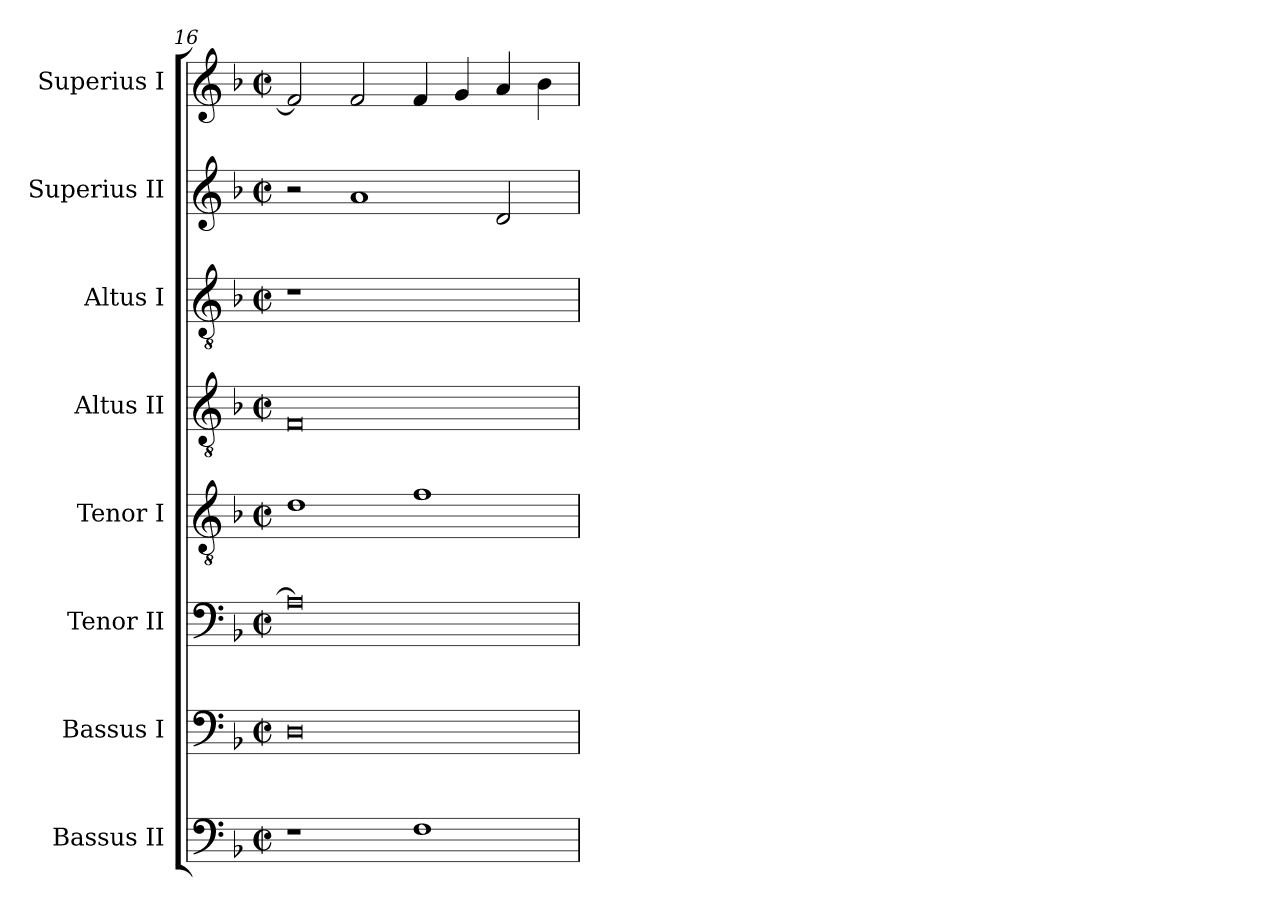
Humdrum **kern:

**kern	**kern	**kern	**kern	**kern	**kern	**kern	**kern
*part8	*part7	*part6	*part5	*part4	*part3	*part2	*part1
*staff8	*staff7	*staff6	*staff5	*staff4	*staff3	*staff2	*staff1
*I"Bassus II	*I"Bassus I	*I"Tenor II	*I"Tenor I	*I"Altus II	*I"Altus I	*I"Superius II	*I"Superius I
*I'B. II	*I'B. I	*I'T. II	*I'T. I	*I'A. II	*I'A. I	*I'S. II	*I'S. I
*clefF4	*clefF4	*clefF4	*clefGv2	*clefGv2	*clefGv2	*clefG2	*clefG2
*	*	*	*ITrd7c12	*ITrd7c12	*ITrd7c12	*	*
*k[b-]	*k[b-]	*k[b-]	*k[b-]	*k[b-]	*k[b-]	*k[b-]	*k[b-]
*F:	*F:	*F:	*F:	*F:	*F:	*F:	*F:
*M2/2	*M2/2	*M2/2	*M2/2	*M2/2	*M2/2	*M2/2	*M2/2
*met(c|)	*met(c|)	*met(c|)	*met(c|)	*met(c|)	*met(c|)	*met(c|)	*met(c|)
=16	=16	=16	=16	=16	=16	=16	=16
!	!	!	!	!	!LO:N:vis=1	!	!
1r	0Di	0Ai]	1Di	0FFi	1r	2r	2fi/]
.	.	.	.	.	.	1ai	2fi/
1Fi	.	.	1Fi	.	1ryy	.	4fi/
.	.	.	.	.	.	.	4gi/
.	.	.	.	.	.	2di/	4ai/
.	.	.	.	.	.	.	4b-i\
=	=	=	=	=	=	=	=
*-	*-	*-	*-	*-	*-	*-	*-
